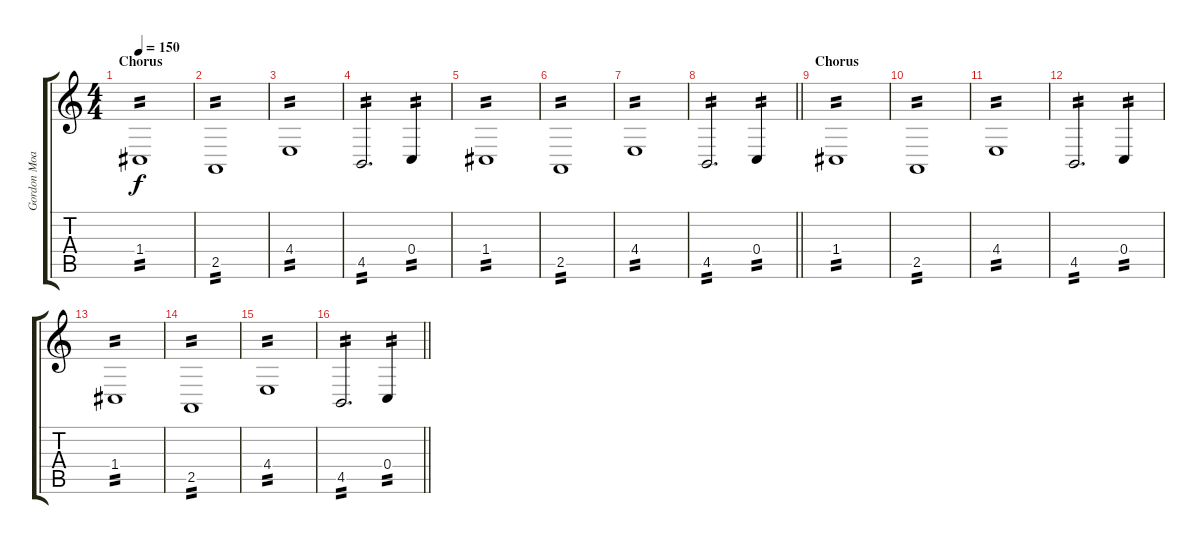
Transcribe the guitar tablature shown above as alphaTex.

\track ("Gordon Moakes" "Gordon Moa") {instrument lead8bassandlead}
\staff {score tabs}
\tuning (D4 A3 F3 C3 G2 C2) {hide}
\ts (4 4)
\section ("" "Chorus")
\tempo 150
\clef g2
\ks c
1.4.1{tp 2 dy f} |
2.5.1{tp 2} |
4.4.1{tp 2} |
4.5.2{d tp 2} 0.4.4{tp 2} |
1.4.1{tp 2} |
2.5.1{tp 2} |
4.4.1{tp 2} |
\barLineRight lightlight
4.5.2{d tp 2} 0.4.4{tp 2} |
\section ("" "Chorus")
1.4.1{tp 2} |
2.5.1{tp 2} |
4.4.1{tp 2} |
4.5.2{d tp 2} 0.4.4{tp 2} |
1.4.1{tp 2} |
2.5.1{tp 2} |
4.4.1{tp 2} |
\barLineRight lightlight
4.5.2{d tp 2} 0.4.4{tp 2}
